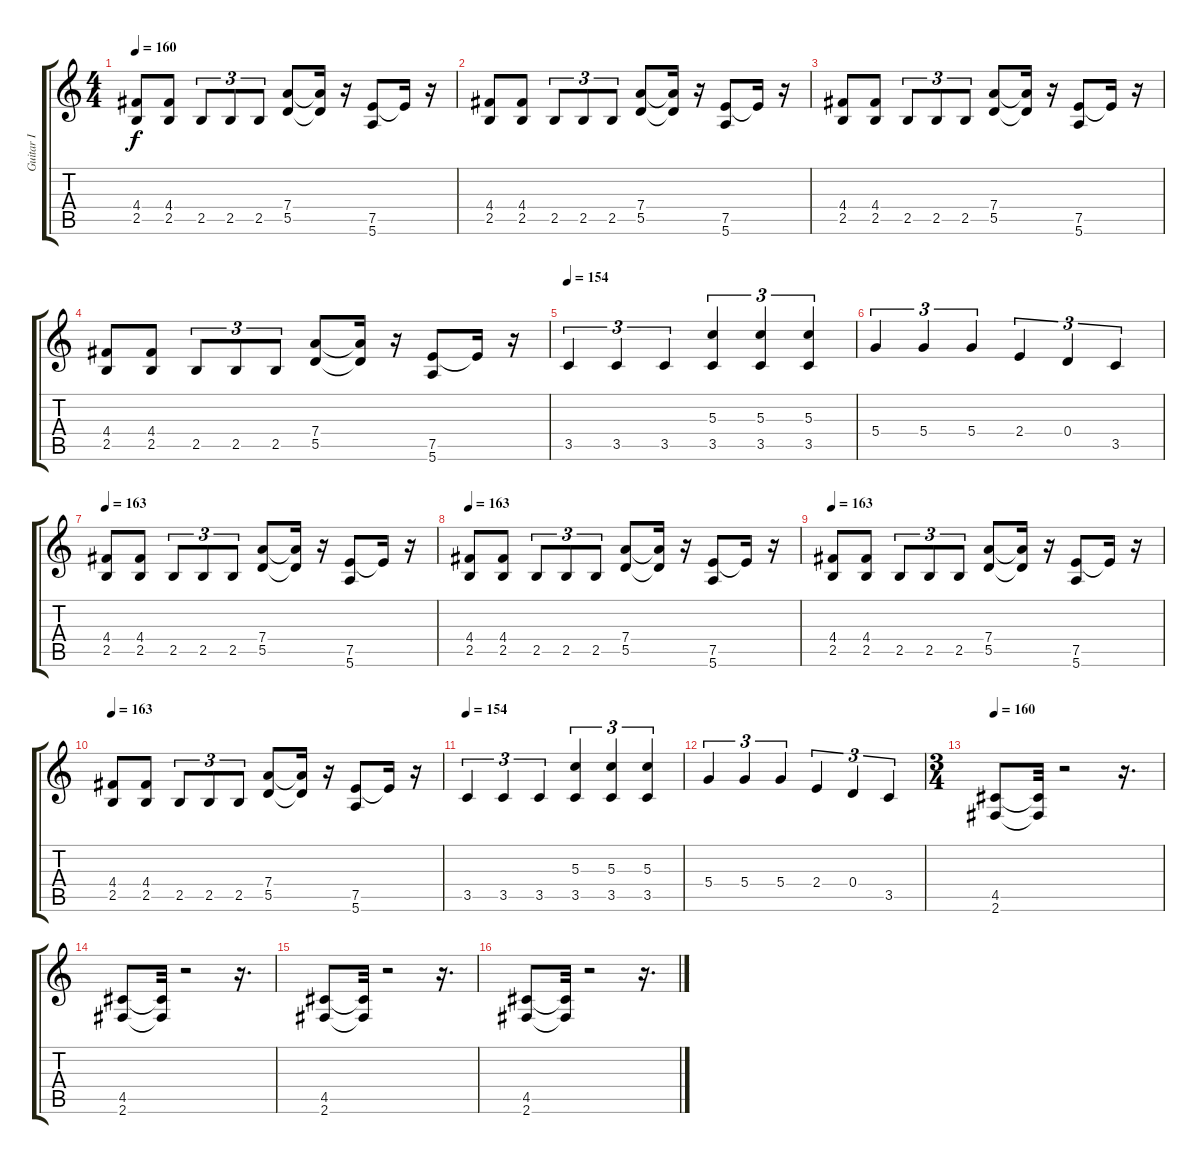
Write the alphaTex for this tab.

\track ("Guitar I" "Guitar I") {instrument distortionguitar}
\staff {score tabs}
\tuning (E4 B3 G3 D3 A2 E2) {hide}
\ts (4 4)
\tempo 160
\clef g2
\ks c
(4.4 2.5).8{dy f} (4.4 2.5).8 2.5.8{tu (3 2)} 2.5.8{tu (3 2)} 2.5.8{tu (3 2)} (7.4 5.5).8 (7.4{t} 5.5{t}).16 r.16 (7.5 5.6).8 7.5{t}.16 r.16 |
(4.4 2.5).8 (4.4 2.5).8 2.5.8{tu (3 2)} 2.5.8{tu (3 2)} 2.5.8{tu (3 2)} (7.4 5.5).8 (7.4{t} 5.5{t}).16 r.16 (7.5 5.6).8 7.5{t}.16 r.16 |
(4.4 2.5).8 (4.4 2.5).8 2.5.8{tu (3 2)} 2.5.8{tu (3 2)} 2.5.8{tu (3 2)} (7.4 5.5).8 (7.4{t} 5.5{t}).16 r.16 (7.5 5.6).8 7.5{t}.16 r.16 |
(4.4 2.5).8 (4.4 2.5).8 2.5.8{tu (3 2)} 2.5.8{tu (3 2)} 2.5.8{tu (3 2)} (7.4 5.5).8 (7.4{t} 5.5{t}).16 r.16 (7.5 5.6).8 7.5{t}.16 r.16 |
\tempo 154
3.5.4{tu (3 2)} 3.5.4{tu (3 2)} 3.5.4{tu (3 2)} (5.3 3.5).4{tu (3 2)} (5.3 3.5).4{tu (3 2)} (5.3 3.5).4{tu (3 2)} |
5.4.4{tu (3 2)} 5.4.4{tu (3 2)} 5.4.4{tu (3 2)} 2.4.4{tu (3 2)} 0.4.4{tu (3 2)} 3.5.4{tu (3 2)} |
\tempo 163
(4.4 2.5).8 (4.4 2.5).8 2.5.8{tu (3 2)} 2.5.8{tu (3 2)} 2.5.8{tu (3 2)} (7.4 5.5).8 (7.4{t} 5.5{t}).16 r.16 (7.5 5.6).8 7.5{t}.16 r.16 |
\tempo 163
(4.4 2.5).8 (4.4 2.5).8 2.5.8{tu (3 2)} 2.5.8{tu (3 2)} 2.5.8{tu (3 2)} (7.4 5.5).8 (7.4{t} 5.5{t}).16 r.16 (7.5 5.6).8 7.5{t}.16 r.16 |
\tempo 163
(4.4 2.5).8 (4.4 2.5).8 2.5.8{tu (3 2)} 2.5.8{tu (3 2)} 2.5.8{tu (3 2)} (7.4 5.5).8 (7.4{t} 5.5{t}).16 r.16 (7.5 5.6).8 7.5{t}.16 r.16 |
\tempo 163
(4.4 2.5).8 (4.4 2.5).8 2.5.8{tu (3 2)} 2.5.8{tu (3 2)} 2.5.8{tu (3 2)} (7.4 5.5).8 (7.4{t} 5.5{t}).16 r.16 (7.5 5.6).8 7.5{t}.16 r.16 |
\tempo 154
3.5.4{tu (3 2)} 3.5.4{tu (3 2)} 3.5.4{tu (3 2)} (5.3 3.5).4{tu (3 2)} (5.3 3.5).4{tu (3 2)} (5.3 3.5).4{tu (3 2)} |
5.4.4{tu (3 2)} 5.4.4{tu (3 2)} 5.4.4{tu (3 2)} 2.4.4{tu (3 2)} 0.4.4{tu (3 2)} 3.5.4{tu (3 2)} |
\ts (3 4)
\tempo 160
(4.5 2.6).8 (4.5{t} 2.6{t}).32 r.2 r.16{d} |
(4.5 2.6).8 (4.5{t} 2.6{t}).32 r.2 r.16{d} |
(4.5 2.6).8 (4.5{t} 2.6{t}).32 r.2 r.16{d} |
(4.5 2.6).8 (4.5{t} 2.6{t}).32 r.2 r.16{d}
